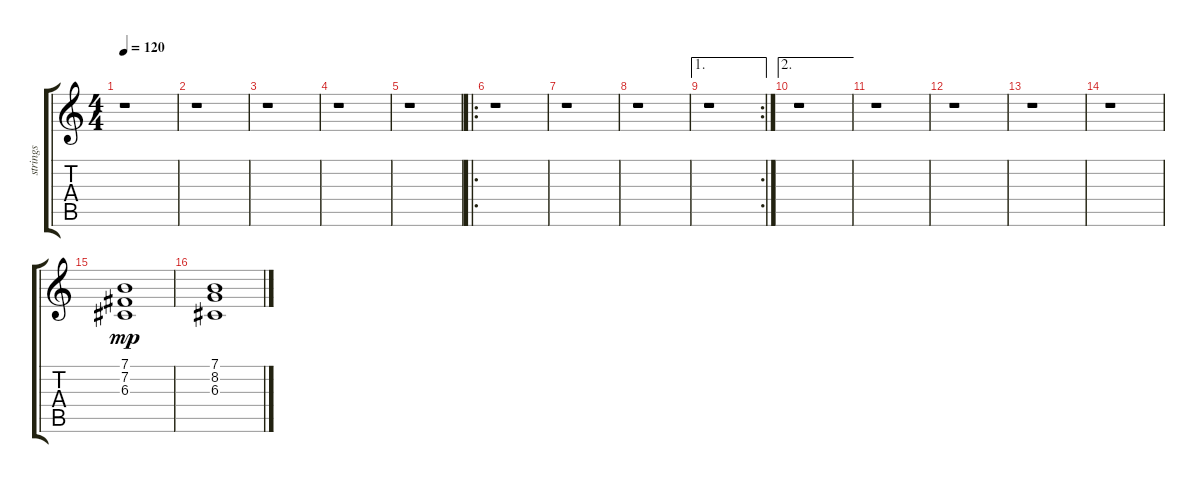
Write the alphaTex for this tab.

\track ("strings" "strings") {instrument stringensemble1}
\staff {score tabs}
\tuning (E4 B3 G3 D3 A2 E2) {hide}
\ts (4 4)
\tempo 120
\clef g2
\ks c
r.1{dy f} |
r.1 |
r.1 |
r.1 |
r.1 |
\ro
r.1 |
r.1 |
r.1 |
\ae 1
\rc 2
r.1 |
\ae 2
r.1 |
r.1 |
r.1 |
r.1 |
r.1 |
(7.1 7.2 6.3).1{dy mp} |
(7.1 8.2 6.3).1
